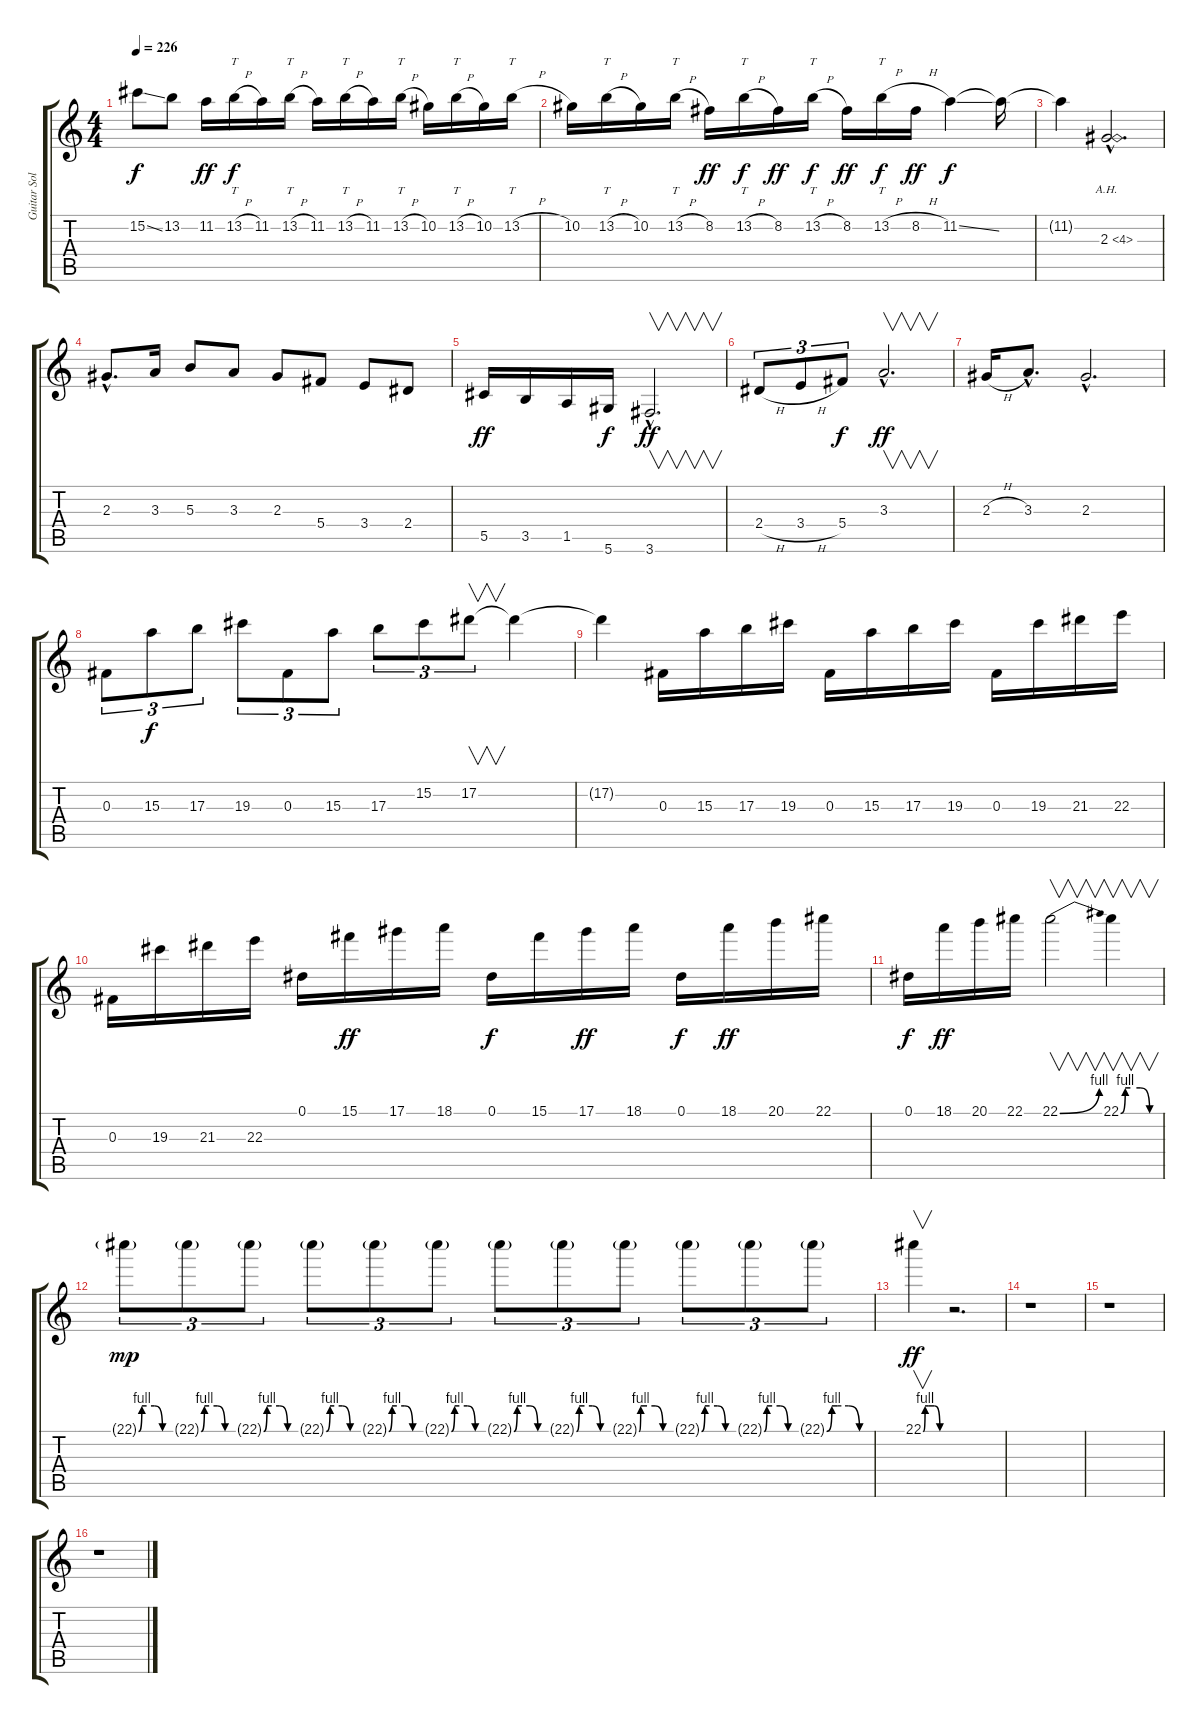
\track ("Guitar Solo" "Guitar Sol") {instrument overdrivenguitar}
\staff {score tabs}
\tuning (Eb4 Bb3 Gb3 Db3 Ab2 Eb2) {hide}
\ts (4 4)
\tempo 226
\clef g2
\ks c
15.2{ss}.8{dy f} 13.2.8 11.2.16{dy ff} 13.2{h}.16{tt dy f} 11.2.16 13.2{h}.16{tt} 11.2.16 13.2{h}.16{tt} 11.2.16 13.2{h}.16{tt} 10.2.16 13.2{h}.16{tt} 10.2.16 13.2{h}.16{tt} |
10.2.16 13.2{h}.16{tt} 10.2.16 13.2{h}.16{tt} 8.2.16{dy ff} 13.2{h}.16{tt dy f} 8.2.16{dy ff} 13.2{h}.16{tt dy f} 8.2.16{dy ff} 13.2{h}.16{tt dy f} 8.2{h}.16{dy ff} 11.2{ss}.4{dy f} 11.2{t}.16 |
11.2{t}.4 2.3{ah 2 hac}.2{d} |
2.3{hac}.8{d} 3.3.16 5.3.8 3.3.8 2.3.8 5.4.8 3.4.8 2.4.8 |
5.5.16{dy ff} 3.5.16 1.5.16 5.6.16{dy f} 3.6{hac}.2{v d dy ff} |
2.4{h}.8{tu (3 2)} 3.4{h}.8{tu (3 2)} 5.4.8{tu (3 2) dy f} 3.3{hac}.2{v d dy ff} |
2.3{h}.16 3.3{hac}.8{d} 2.3{hac}.2{d} |
0.3.8{tu (3 2)} 15.3.8{tu (3 2) dy f} 17.3.8{tu (3 2)} 19.3.8{tu (3 2)} 0.3.8{tu (3 2)} 15.3.8{tu (3 2)} 17.3.8{tu (3 2)} 15.2.8{tu (3 2)} 17.2.8{v tu (3 2)} 17.2{t}.4 |
17.2{t}.4 0.3.16 15.3.16 17.3.16 19.3.16 0.3.16 15.3.16 17.3.16 19.3.16 0.3.16 19.3.16 21.3.16 22.3.16 |
0.3.16 19.3.16 21.3.16 22.3.16 0.1.16 15.1.16{dy ff} 17.1.16 18.1.16 0.1.16{dy f} 15.1.16 17.1.16{dy ff} 18.1.16 0.1.16{dy f} 18.1.16{dy ff} 20.1.16 22.1.16 |
0.1.16{dy f} 18.1.16{dy ff} 20.1.16 22.1.16 22.1{be (bend 0 0 60 4)}.2{v} 22.1{be (custom 0 0 7 4 15 4 30 4 45 0 60 0)}.4{v} |
22.1{be (custom 0 0 6 4 15 4 30 4 45 0 60 0) g}.8{tu (3 2) dy mp} 22.1{be (custom 0 0 6 4 15 4 30 4 45 0 60 0) g}.8{tu (3 2)} 22.1{be (custom 0 0 6 4 15 4 30 4 45 0 60 0) g}.8{tu (3 2)} 22.1{be (custom 0 0 7 4 15 4 30 4 45 0 60 0) g}.8{tu (3 2)} 22.1{be (custom 0 0 6 4 15 4 30 4 45 0 60 0) g}.8{tu (3 2)} 22.1{be (custom 0 0 6 4 15 4 30 4 45 0 60 0) g}.8{tu (3 2)} 22.1{be (custom 0 0 6 4 15 4 30 4 45 0 60 0) g}.8{tu (3 2)} 22.1{be (custom 0 0 5 4 15 4 30 4 45 0 60 0) g}.8{tu (3 2)} 22.1{be (custom 0 0 3 4 15 4 30 4 45 0 60 0) g}.8{tu (3 2)} 22.1{be (custom 0 0 6 4 15 4 30 4 45 0 60 0) g}.8{tu (3 2)} 22.1{be (custom 0 0 5 4 15 4 30 4 45 0 60 0) g}.8{tu (3 2)} 22.1{be (custom 0 0 7 4 15 4 30 4 45 0 60 0) g}.8{tu (3 2)} |
22.1{be (custom 0 0 5 4 15 4 30 4 45 0 60 0)}.4{v dy ff} r.2{d} |
r.1 |
r.1 |
r.1
